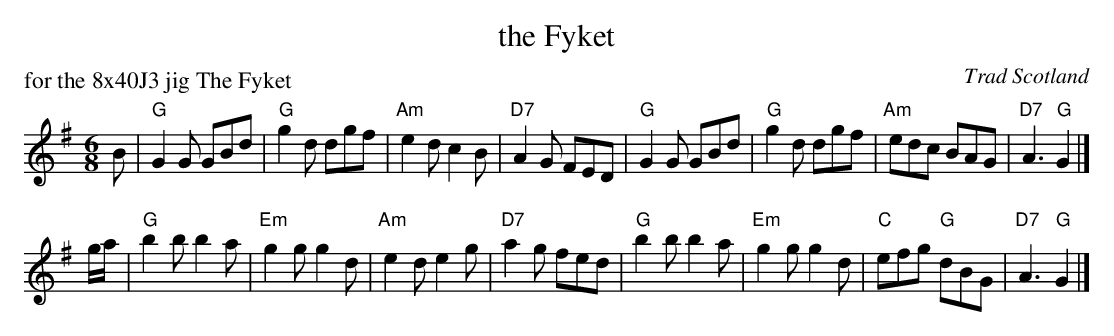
X:1
T: the Fyket
P: for the 8x40J3 jig The Fyket
O: Trad Scotland
M: 6/8
L: 1/8
K: G
B \
| "G"G2G GBd | "G"g2d dgf | "Am"e2d c2B | "D7"A2G FED \
| "G"G2G GBd | "G"g2d dgf | "Am"edc BAG | "D7"A3 "G"G2 |]
g/a/ \
| "G"b2b b2a | "Em"g2g g2d | "Am"e2d e2g | "D7"a2g fed \
| "G"b2b b2a | "Em"g2g g2d | "C"efg "G"dBG | "D7"A3 "G"G2 |]
